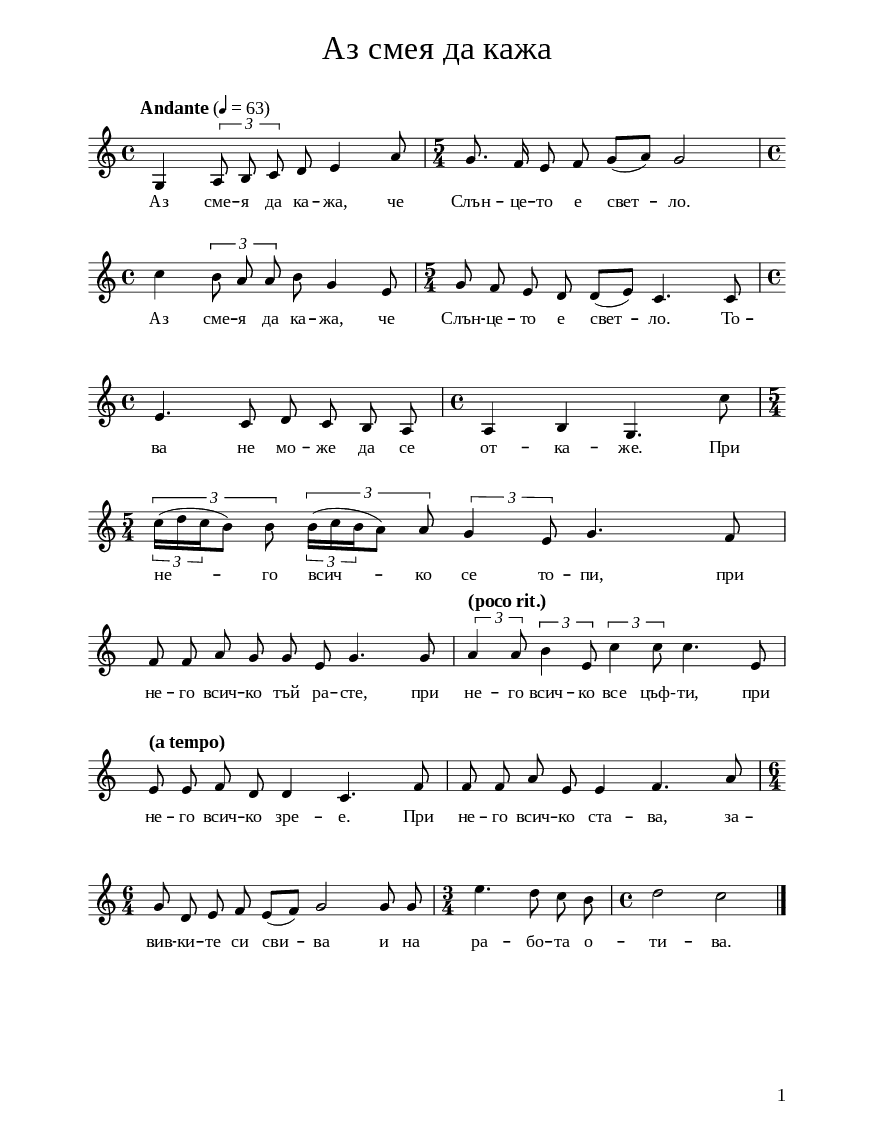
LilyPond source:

\version "2.24.3"

% include paper part and global functions
\include "include/globals.ily"

\bookpart {
  \label #'ref109
  \tocItem \markup "Аз смея да кажа"
  \include "include/bookpart-paper.ily"
  \score {
    \include "include/score-layout.ily"


    \new Voice \relative c' {
      \clef treble
      \key c \major
      \time 4/4
      \tempoFunc "Andante" 4 "63"
      \autoBeamOff
      g4 \tuplet 3/2 {  a8   b8   c8  }  d8   e4   a8 | \time 5/4  | g8.   f16   e8   f8   g8 ( [ a8 ) ]   g2 \break |

      \time 4/4  | c4 \tuplet 3/2 {  b8   a8   a8  } b8   g4   e8 | \time 5/4  | g8   f8   e8   d8   d8 ( [ e8 ) ]   c4.   c8 \break |

      \time 4/4  | e4.   c8   d8   c8   b8  a8 |   \time 4/4   a4   b4   g4.   c'8  | \time 5/4 \break

      \tweak direction #up \tuplet 3/2 { \once \override Slur.positions = #'(1 . 1) \tuplet 3/2 { c16 ([ d16  c16 } b8]) b8 }

      \tweak direction #up \tuplet 3/2 { \once \override Slur.positions = #'(1.05 . 0.1) \tuplet 3/2 { b16 [( c16  b16 } a8 )] a8 }

      \tuplet 3/2 { g4 e8 } g4. f8 \break


      f8   f8   a8   g8   g8 e8   g4. g8 | \tempo "(poco rit.)"  \tuplet 3/2 { a4 a8 } \tuplet 3/2 { b4 e,8 } \tweak direction #up \tuplet 3/2 { c'4 c8 } c4. e,8 \break

      \tempo "(a tempo)" e8 e8   f8 d8   d4   c4.   f8 f8   f8   a8   e8   e4 f4.   a8 \break

      \time 6/4   g8   d8   e8   f8   e8 ( [ f8 ) ]   g2   g8   g8 \time 3/4 e'4. d8 c8 b8 \time 4/4 d2 c2 \bar "|." \break

    }

    \addlyrics {

      Аз сме -- я да ка -- жа, че Слън
      -- це -- то е свет -- ло. Аз сме
      -- я да ка -- жа, че Слън -- це --
      то е свет -- ло. То -- ва не
      мо -- же да се от -- ка -- же. При
      не --   го всич  --
      ко се то -- пи, при не -- го
      всич -- ко тъй ра -- сте, при не --
      го всич -- ко все "цъф-" -- ти, при
      не -- го всич -- ко зре -- е. При
      не -- го всич -- ко ста -- ва, за --
      вив -- ки -- те си сви -- ва и
      на ра -- бо -- та о -- ти -- ва.


    }

    \header {
      title = \titleFunc #'ref_desc_4 "Аз смея да кажа" "Az smeja da kaža"
    }

    \midi{}

  } % score


} % bookpart
